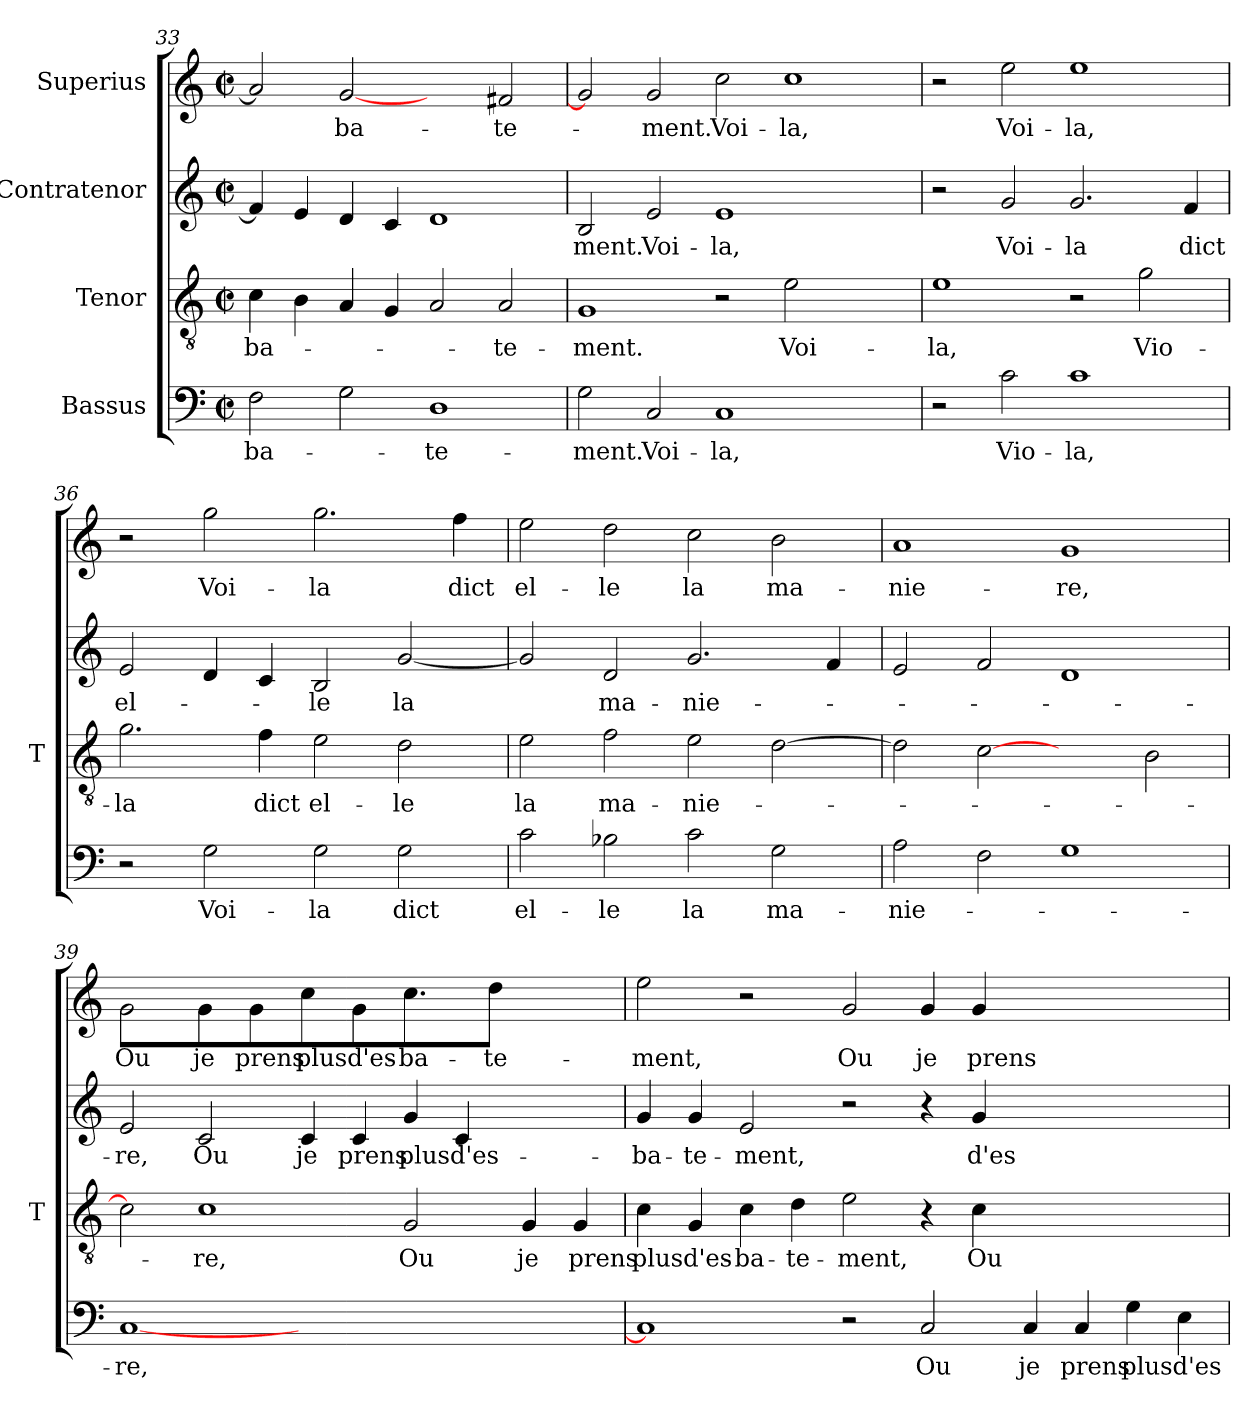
**kern	**text	**kern	**text	**kern	**text	**kern	**text
*part4	*part4	*part3	*part3	*part2	*part2	*part1	*part1
*staff4	*staff4	*staff3	*staff3	*staff2	*staff2	*staff1	*staff1
*I"Bassus	*	*I"Tenor	*	*I"Contratenor	*	*I"Superius	*
*	*	*I'T	*	*	*	*	*
*clefF4	*	*clefGv2	*	*clefG2	*	*clefG2	*
*k[]	*	*k[]	*	*k[]	*	*k[]	*
*C:	*	*C:	*	*C:	*	*C:	*
*M2/2	*	*M2/2	*	*M2/2	*	*M2/2	*
*met(c|)	*	*met(c|)	*	*met(c|)	*	*met(c|)	*
=33	=33	=33	=33	=33	=33	=33	=33
2F	ba-	4c	ba-	4f]	.	2a]	.
.	.	4B	.	4e	.	.	.
2G	.	4A	.	4d	.	[2g	ba-
.	.	4G	.	4c	.	.	.
1D	te-	2A	.	1d	.	2ryy	.
.	.	2A	te-	.	.	2f#X	te-
!!LO:LB:g=z
=34	=34	=34	=34	=34	=34	=34	=34
2G	-ment.	1G	-ment.	2B	-ment.	2g]	.
2C	Voi-	.	.	2e	Voi-	2g	-ment.
1C	-la,	2r	.	1e	-la,	2cc	Voi-
.	.	2e	Voi-	.	.	1cc	-la,
2ryy	.	2ryy	.	2ryy	.	.	.
=35	=35	=35	=35	=35	=35	=35	=35
2r	.	1e	-la,	2r	.	2r	.
2c	Vio-	.	.	2g	Voi-	2ee	Voi-
1c	-la,	2r	.	2.g	-la	1ee	-la,
.	.	2g	Vio-	.	.	.	.
.	.	.	.	4f	-dict	.	.
=36	=36	=36	=36	=36	=36	=36	=36
2r	.	2.g	-la	2e	el-	2r	.
2G	Voi-	.	.	4d	.	2gg	Voi-
.	.	4f	-dict	4c	.	.	.
2G	-la	2e	el-	2B	-le	2.gg	-la
2G	-dict	2d	-le	[2g	-la	.	.
.	.	.	.	.	.	4ff	-dict
=37	=37	=37	=37	=37	=37	=37	=37
2c	el-	2e	-la	2g]	.	2ee	el-
2B-X	-le	2f	ma-	2d	ma-	2dd	-le
2c	-la	2e	nie-	2.g	nie-	2cc	-la
2G	ma-	[2d	.	.	.	2b	ma-
.	.	.	.	4f	.	.	.
=38	=38	=38	=38	=38	=38	=38	=38
2A	nie-	2d]	.	2e	.	1a	nie-
2F	.	[2c	.	2f	.	.	.
1G	.	2ryy	.	1d	.	1g	-re,
.	.	2B	.	.	.	.	.
!!LO:PB:g=z
=39	=39	=39	=39	=39	=39	=39	=39
[1C	-re,	2c]	.	2e	-re,	2g	-Ou
.	.	1c	-re,	2c	-Ou	4g	-je
.	.	.	.	.	.	4g	-prens
1.ryy	.	.	.	4c	-je	4cc	-plus
.	.	.	.	4c	-prens	4g	d'es-
.	.	2G	-Ou	4g	-plus	4.cc	ba-
.	.	.	.	4c	d'es-	.	.
.	.	.	.	.	.	8ddJ	te-
.	.	4G	-je	2ryy	.	2ryy	.
.	.	4G	-prens	.	.	.	.
=40	=40	=40	=40	=40	=40	=40	=40
1C]	.	4c	-plus	4g	ba-	2ee	-ment,
.	.	4G	d'es-	4g	te-	.	.
.	.	4c	ba-	2e	-ment,	2r	.
.	.	4d	te-	.	.	.	.
2r	.	2e	-ment,	2r	.	2g	-Ou
2C	-Ou	4r	.	4r	.	4g	-je
.	.	4c	-Ou	4g	d'es-	4g	-prens
4C	-je	1ryy	.	1ryy	.	1ryy	.
4C	-prens	.	.	.	.	.	.
4G	-plus	.	.	.	.	.	.
4E	d'es-	.	.	.	.	.	.
=	=	=	=	=	=	=	=
*-	*-	*-	*-	*-	*-	*-	*-
